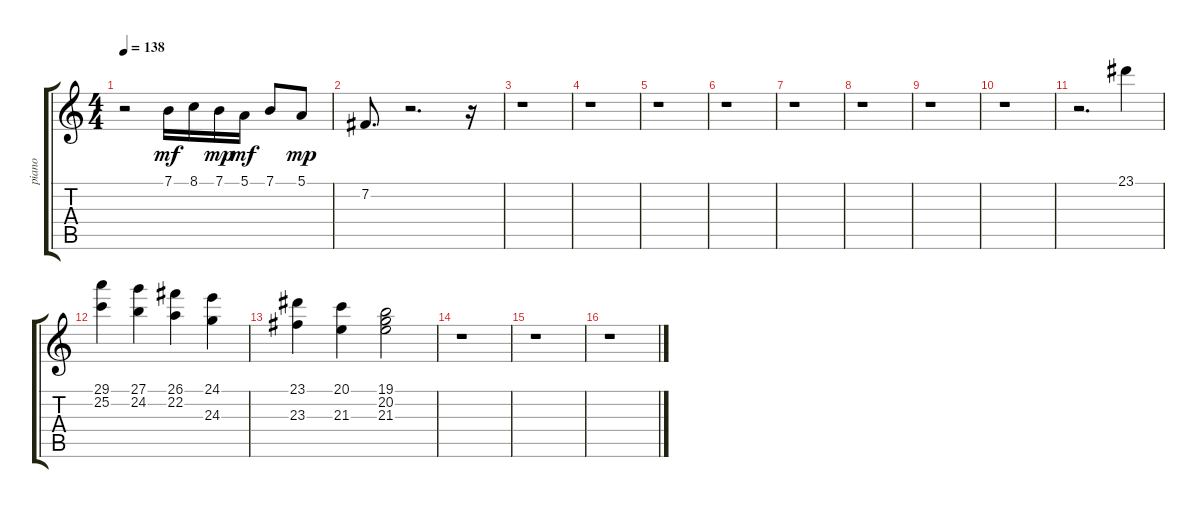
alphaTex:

\track ("piano   " "piano   ") {instrument brightacousticpiano}
\staff {score tabs}
\tuning (E4 B3 G3 D3 A2 E2) {hide}
\ts (4 4)
\tempo 138
\clef g2
\ks c
r.2{dy mf} 7.1.16 8.1.16 7.1.16{dy mp} 5.1.16{dy mf} 7.1.8 5.1.8{dy mp} |
7.2.8{d} r.2{d} r.16 |
r.1 |
r.1 |
r.1 |
r.1 |
r.1 |
r.1 |
r.1 |
r.1 |
r.2{d} 23.1.4 |
(29.1 25.2).4 (27.1 24.2).4 (26.1 22.2).4 (24.1 24.3).4 |
(23.1 23.3).4 (20.1 21.3).4 (19.1 20.2 21.3).2 |
r.1 |
r.1 |
r.1
